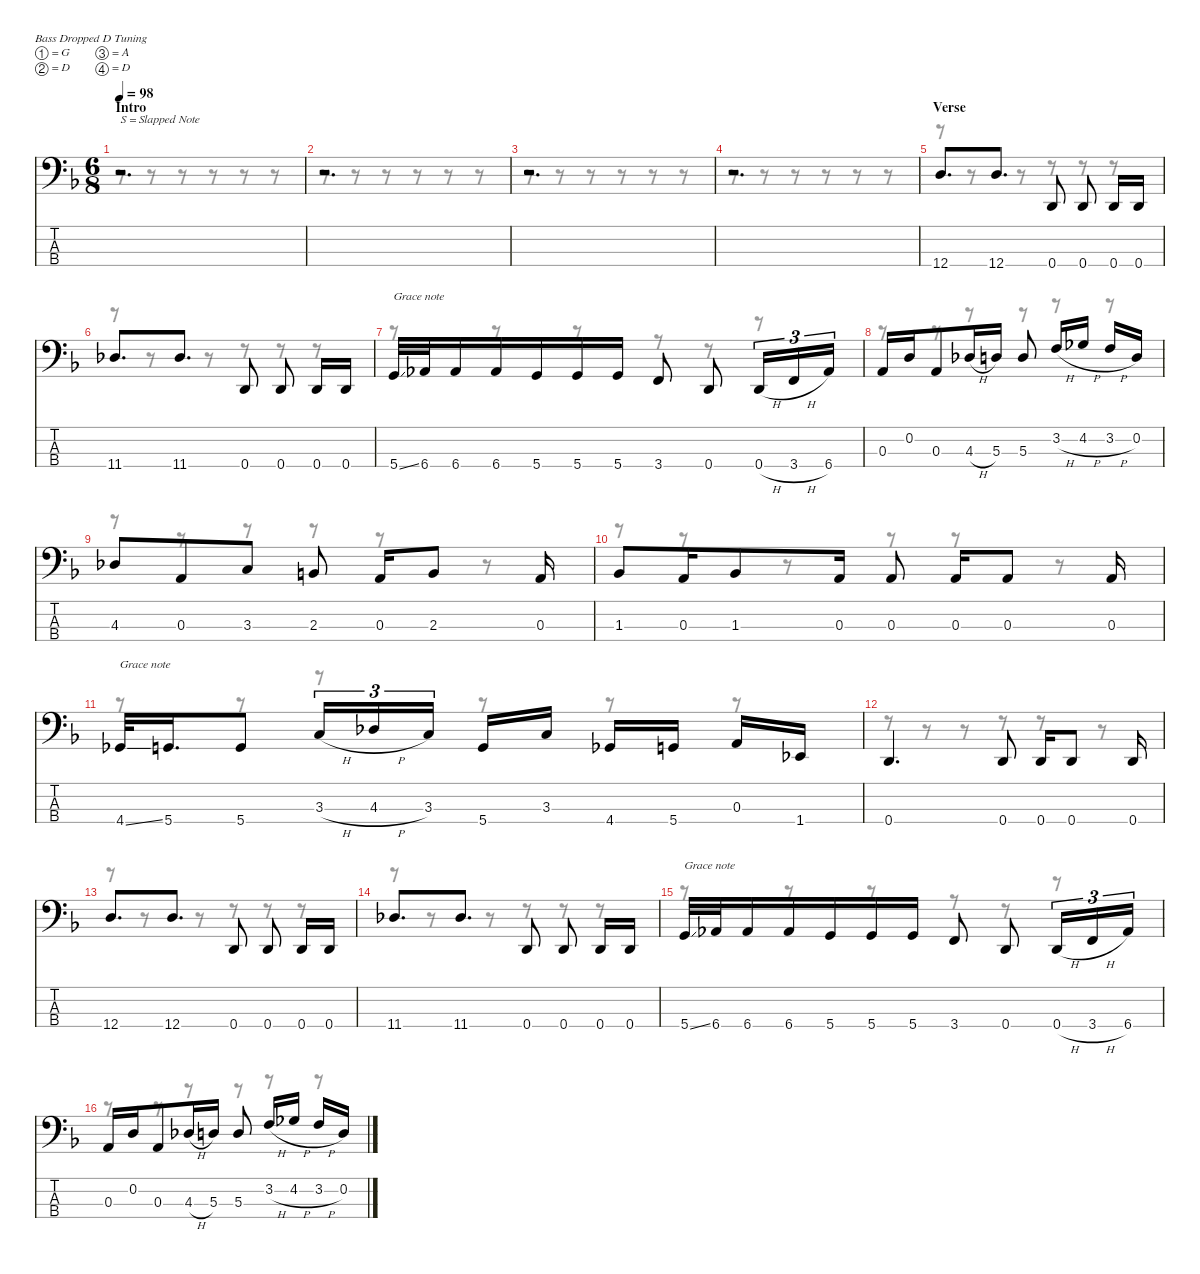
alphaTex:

\defaultSystemsLayout 4
\hideDynamics
\bracketExtendMode nobrackets
\singleTrackTrackNamePolicy hidden
\multiTrackTrackNamePolicy hidden
\otherSystemsTrackNameOrientation horizontal
\track ("M. Mendez" "el.bs.") {instrument electricbassfinger}
\staff {score tabs}
\tuning (G2 D2 A1 D1)
\voice
\ts (6 8)
\beaming (8 3 1 1 1)
\section ("" "Intro")
\tempo 98
\clef f4
\ks dminor
r.2{d txt "S = Slapped Note" dy f instrument electricbassfinger beam Up} |
r.2{d beam Up} |
r.2{d beam Up} |
r.2{d beam Up} |
\section ("" "Verse")
12.4{acc forcenatural}.8{d beam Up} 12.4{acc forcenatural}.8{d beam Up} 0.4{acc forcenatural}.8{beam Up} 0.4{acc forcenatural}.8{beam Up} 0.4{acc forcenatural}.16{beam Up} 0.4{acc forcenatural}.16{beam Up} |
11.4{acc b}.8{d beam Up} 11.4{acc b}.8{d beam Up} 0.4{acc forcenatural}.8{beam Up} 0.4{acc forcenatural}.8{beam Up} 0.4{acc forcenatural}.16{beam Up} 0.4{acc forcenatural}.16{beam Up} |
5.4{ss acc forcenatural}.32{txt "Grace note" beam Up} 6.4{acc b}.32{beam Up} 6.4{acc b}.16{beam Up} 6.4{acc b}.16{beam Up} 5.4{acc forcenatural}.16{beam Up} 5.4{acc forcenatural}.16{beam Up} 5.4{acc forcenatural}.16{beam Up} 3.4{acc forcenatural}.8{beam Up} 0.4{acc forcenatural}.8{beam Up} 0.4{h acc forcenatural}.16{tu (3 2) beam Up} 3.4{h acc forcenatural}.16{tu (3 2) dy ff beam Up} 6.4{acc b}.16{tu (3 2) beam Up} |
0.3{acc forcenatural}.16{dy f beam Up} 0.2{acc forcenatural}.16{beam Up} 0.3{acc forcenatural}.8{beam Up} 4.3{h acc b}.16{beam Up} 5.3{acc forcenatural}.16{dy ff beam Up} 5.3{acc forcenatural}.8{dy f beam Up} 3.2{h acc forcenatural}.16{beam Up} 4.2{h acc b}.16{beam Up} 3.2{h acc forcenatural}.16{beam Up} 0.2{acc forcenatural}.16{beam Up} |
4.3{acc b}.8{beam Up} 0.3{acc forcenatural}.8{beam Up} 3.3{acc forcenatural}.8{beam Up} 2.3{acc forcenatural}.8{beam Up} 0.3{acc forcenatural}.16{beam Up} 2.3{acc forcenatural}.8{beam Up} 0.3{acc forcenatural}.16{beam Up} |
1.3{acc b}.8{beam Up} 0.3{acc forcenatural}.16{beam Up} 1.3{acc b}.8{beam Up} 0.3{acc forcenatural}.16{beam Up} 0.3{acc forcenatural}.8{beam Up} 0.3{acc forcenatural}.16{beam Up} 0.3{acc forcenatural}.8{beam Up} 0.3{acc forcenatural}.16{beam Up} |
4.4{ss acc b}.32{txt "Grace note" beam Up} 5.4{acc forcenatural}.16{d beam Up} 5.4{acc forcenatural}.8{beam Up} 3.3{h acc forcenatural}.16{tu (3 2) beam Up} 4.3{h acc b}.16{tu (3 2) dy ff beam Up} 3.3{acc forcenatural}.16{tu (3 2) beam Up} 5.4{acc forcenatural}.16{dy f beam Up} 3.3{acc forcenatural}.16{beam Up} 4.4{acc b}.16{beam Up} 5.4{acc forcenatural}.16{beam Up} 0.3{acc forcenatural}.16{beam Up} 1.4{acc b}.16{beam Up} |
0.4{acc forcenatural}.4{d beam Up} 0.4{acc forcenatural}.8{beam Up} 0.4{acc forcenatural}.16{beam Up} 0.4{acc forcenatural}.8{beam Up} 0.4{acc forcenatural}.16{beam Up} |
12.4{acc forcenatural}.8{d beam Up} 12.4{acc forcenatural}.8{d beam Up} 0.4{acc forcenatural}.8{beam Up} 0.4{acc forcenatural}.8{beam Up} 0.4{acc forcenatural}.16{beam Up} 0.4{acc forcenatural}.16{beam Up} |
11.4{acc b}.8{d beam Up} 11.4{acc b}.8{d beam Up} 0.4{acc forcenatural}.8{beam Up} 0.4{acc forcenatural}.8{beam Up} 0.4{acc forcenatural}.16{beam Up} 0.4{acc forcenatural}.16{beam Up} |
5.4{ss acc forcenatural}.32{txt "Grace note" beam Up} 6.4{acc b}.32{beam Up} 6.4{acc b}.16{beam Up} 6.4{acc b}.16{beam Up} 5.4{acc forcenatural}.16{beam Up} 5.4{acc forcenatural}.16{beam Up} 5.4{acc forcenatural}.16{beam Up} 3.4{acc forcenatural}.8{beam Up} 0.4{acc forcenatural}.8{beam Up} 0.4{h acc forcenatural}.16{tu (3 2) beam Up} 3.4{h acc forcenatural}.16{tu (3 2) dy ff beam Up} 6.4{acc b}.16{tu (3 2) beam Up} |
0.3{acc forcenatural}.16{dy f beam Up} 0.2{acc forcenatural}.16{beam Up} 0.3{acc forcenatural}.8{beam Up} 4.3{h acc b}.16{beam Up} 5.3{acc forcenatural}.16{dy ff beam Up} 5.3{acc forcenatural}.8{dy f beam Up} 3.2{h acc forcenatural}.16{beam Up} 4.2{h acc b}.16{beam Up} 3.2{h acc forcenatural}.16{beam Up} 0.2{acc forcenatural}.16{beam Up}
\voice
\clef f4
\ottava regular
\simile none
\ks dminor
r.8{dy mf beam Down} r.8{beam Down} r.8{beam Down} r.8{beam Down} r.8{beam Down} r.8{beam Down} |
r.8{beam Down} r.8{beam Down} r.8{beam Down} r.8{beam Down} r.8{beam Down} r.8{beam Down} |
r.8{beam Down} r.8{beam Down} r.8{beam Down} r.8{beam Down} r.8{beam Down} r.8{beam Down} |
r.8{beam Down} r.8{beam Down} r.8{beam Down} r.8{beam Down} r.8{beam Down} r.8{beam Down} |
r.8{beam Down} r.8{beam Down} r.8{beam Down} r.8{beam Down} r.8{beam Down} r.8{beam Down} |
r.8{beam Down} r.8{beam Down} r.8{beam Down} r.8{beam Down} r.8{beam Down} r.8{beam Down} |
r.8{beam Down} r.8{beam Down} r.8{beam Down} r.8{beam Down} r.8{beam Down} r.8{beam Down} |
r.8{beam Down} r.8{beam Down} r.8{beam Down} r.8{beam Down} r.8{beam Down} r.8{beam Down} |
r.8{beam Down} r.8{beam Down} r.8{beam Down} r.8{beam Down} r.8{beam Down} r.8{beam Down} |
r.8{beam Down} r.8{beam Down} r.8{beam Down} r.8{beam Down} r.8{beam Down} r.8{beam Down} |
r.8{beam Down} r.8{beam Down} r.8{beam Down} r.8{beam Down} r.8{beam Down} r.8{beam Down} |
r.8{beam Down} r.8{beam Down} r.8{beam Down} r.8{beam Down} r.8{beam Down} r.8{beam Down} |
r.8{beam Down} r.8{beam Down} r.8{beam Down} r.8{beam Down} r.8{beam Down} r.8{beam Down} |
r.8{beam Down} r.8{beam Down} r.8{beam Down} r.8{beam Down} r.8{beam Down} r.8{beam Down} |
r.8{beam Down} r.8{beam Down} r.8{beam Down} r.8{beam Down} r.8{beam Down} r.8{beam Down} |
r.8{beam Down} r.8{beam Down} r.8{beam Down} r.8{beam Down} r.8{beam Down} r.8{beam Down}
